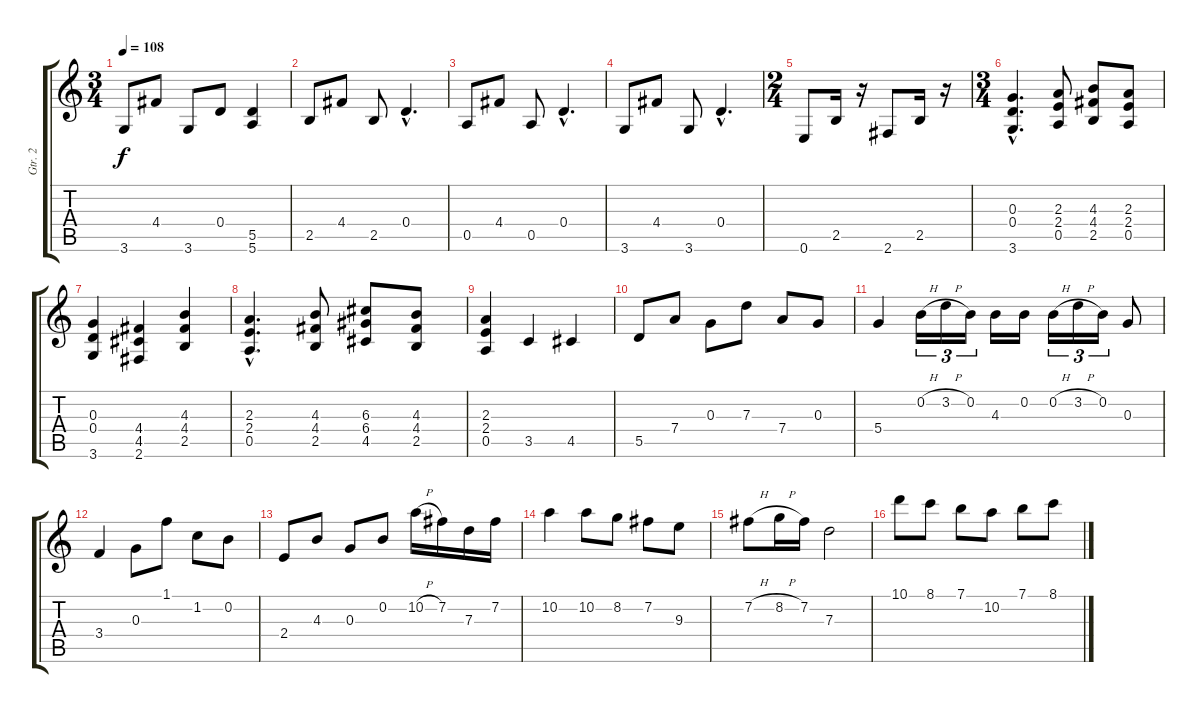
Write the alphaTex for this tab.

\track ("Gtr. 2" "Gtr. 2") {instrument distortionguitar}
\staff {score tabs}
\tuning (E4 B3 G3 D3 A2 E2) {hide}
\ts (3 4)
\tempo 108
\clef g2
\ks c
3.6.8{dy f} 4.4.8 3.6.8 0.4.8 (5.5 5.6).4 |
2.5.8 4.4.8 2.5.8 0.4{hac}.4{d} |
0.5.8 4.4.8 0.5.8 0.4{hac}.4{d} |
3.6.8 4.4.8 3.6.8 0.4{hac}.4{d} |
\ts (2 4)
0.6.8 2.5.16 r.16 2.6.8 2.5.16 r.16 |
\ts (3 4)
(0.3{hac} 0.4{hac} 3.6{hac}).4{d instrument distortionguitar} (2.3 2.4 0.5).8 (4.3 4.4 2.5).8 (2.3 2.4 0.5).8 |
(0.3 0.4 3.6).4 (4.4 4.5 2.6).4 (4.3 4.4 2.5).4 |
(2.3{hac} 2.4{hac} 0.5{hac}).4{d} (4.3 4.4 2.5).8 (6.3 6.4 4.5).8 (4.3 4.4 2.5).8 |
(2.3 2.4 0.5).4 3.5.4 4.5.4 |
5.5.8{instrument electricguitarclean} 7.4.8 0.3.8 7.3.8 7.4.8 0.3.8 |
5.4.4 0.2{h}.16{tu (3 2)} 3.2{h}.16{tu (3 2)} 0.2.16{tu (3 2)} 4.3.16 0.2.16 0.2{h}.16{tu (3 2)} 3.2{h}.16{tu (3 2)} 0.2.16{tu (3 2)} 0.3.8 |
3.4.4 0.3.8 1.1.8 1.2.8 0.2.8 |
2.4.8 4.3.8 0.3.8 0.2.8 10.2{h}.16{volume 16} 7.2.16 7.3.16 7.2.16 |
10.2.4 10.2.8 8.2.8 7.2.8 9.3.8 |
7.2{h}.8 8.2{h}.16 7.2.16 7.3.2 |
10.1.8 8.1.8 7.1.8 10.2.8 7.1.8 8.1.8
